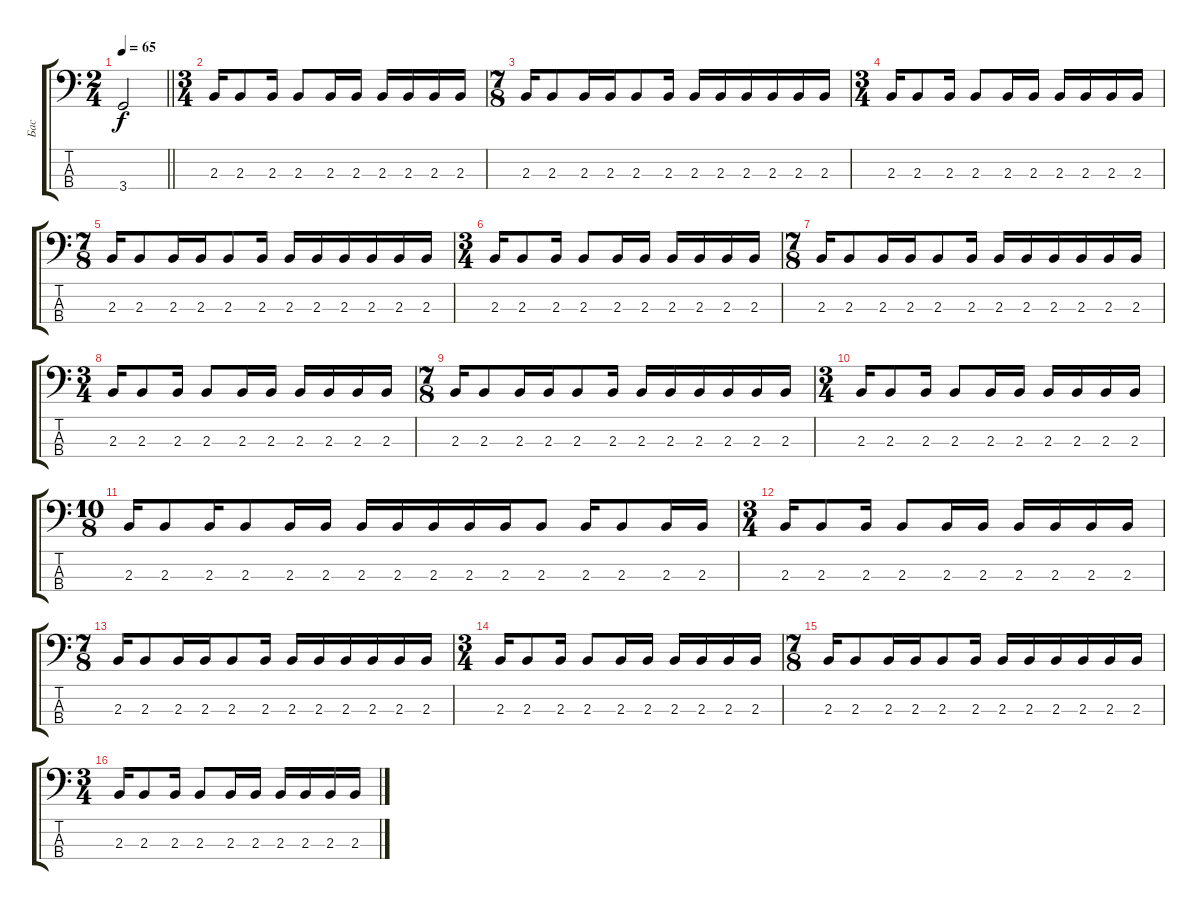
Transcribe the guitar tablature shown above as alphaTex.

\track (" Бас" " Бас") {instrument electricbassfinger}
\staff {score tabs}
\tuning (G2 D2 A1 E1) {hide}
\ts (2 4)
\tempo 65
\clef f4
\barLineRight lightlight
\ks c
3.4.2{dy f} |
\ts (3 4)
2.3.16 2.3.8 2.3.16 2.3.8 2.3.16 2.3.16 2.3.16 2.3.16 2.3.16 2.3.16 |
\ts (7 8)
2.3.16 2.3.8 2.3.16 2.3.16 2.3.8 2.3.16 2.3.16 2.3.16 2.3.16 2.3.16 2.3.16 2.3.16 |
\ts (3 4)
2.3.16 2.3.8 2.3.16 2.3.8 2.3.16 2.3.16 2.3.16 2.3.16 2.3.16 2.3.16 |
\ts (7 8)
2.3.16 2.3.8 2.3.16 2.3.16 2.3.8 2.3.16 2.3.16 2.3.16 2.3.16 2.3.16 2.3.16 2.3.16 |
\ts (3 4)
2.3.16 2.3.8 2.3.16 2.3.8 2.3.16 2.3.16 2.3.16 2.3.16 2.3.16 2.3.16 |
\ts (7 8)
2.3.16 2.3.8 2.3.16 2.3.16 2.3.8 2.3.16 2.3.16 2.3.16 2.3.16 2.3.16 2.3.16 2.3.16 |
\ts (3 4)
2.3.16 2.3.8 2.3.16 2.3.8 2.3.16 2.3.16 2.3.16 2.3.16 2.3.16 2.3.16 |
\ts (7 8)
2.3.16 2.3.8 2.3.16 2.3.16 2.3.8 2.3.16 2.3.16 2.3.16 2.3.16 2.3.16 2.3.16 2.3.16 |
\ts (3 4)
2.3.16 2.3.8 2.3.16 2.3.8 2.3.16 2.3.16 2.3.16 2.3.16 2.3.16 2.3.16 |
\ts (10 8)
2.3.16 2.3.8 2.3.16 2.3.8 2.3.16 2.3.16 2.3.16 2.3.16 2.3.16 2.3.16 2.3.16 2.3.8 2.3.16 2.3.8 2.3.16 2.3.16 |
\ts (3 4)
2.3.16 2.3.8 2.3.16 2.3.8 2.3.16 2.3.16 2.3.16 2.3.16 2.3.16 2.3.16 |
\ts (7 8)
2.3.16 2.3.8 2.3.16 2.3.16 2.3.8 2.3.16 2.3.16 2.3.16 2.3.16 2.3.16 2.3.16 2.3.16 |
\ts (3 4)
2.3.16 2.3.8 2.3.16 2.3.8 2.3.16 2.3.16 2.3.16 2.3.16 2.3.16 2.3.16 |
\ts (7 8)
2.3.16 2.3.8 2.3.16 2.3.16 2.3.8 2.3.16 2.3.16 2.3.16 2.3.16 2.3.16 2.3.16 2.3.16 |
\ts (3 4)
2.3.16 2.3.8 2.3.16 2.3.8 2.3.16 2.3.16 2.3.16 2.3.16 2.3.16 2.3.16
